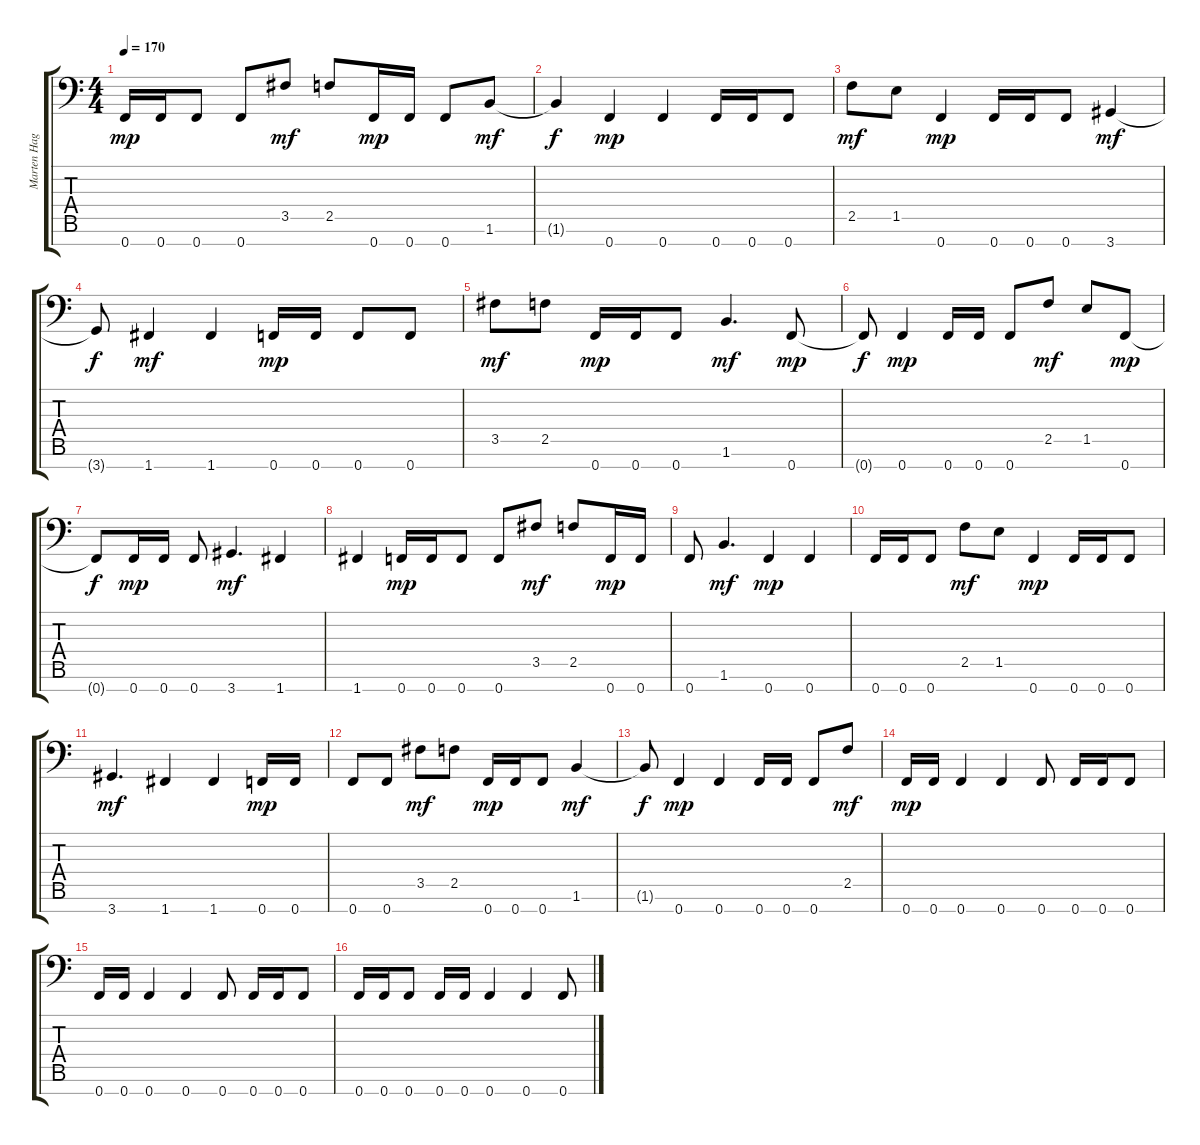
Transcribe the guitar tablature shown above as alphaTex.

\track ("Marten Hagstrom" "Marten Hag") {instrument distortionguitar}
\staff {score tabs}
\tuning (Bb3 F3 Db3 Ab2 Eb2 Bb1 F1) {hide}
\ts (4 4)
\tempo 170
\clef f4
\ks c
0.7.16{dy mp} 0.7.16 0.7.8 0.7.8 3.5.8{dy mf} 2.5.8 0.7.16{dy mp} 0.7.16 0.7.8 1.6.8{dy mf} |
1.6{t}.4{dy f} 0.7.4{dy mp} 0.7.4 0.7.16 0.7.16 0.7.8 |
2.5.8{dy mf} 1.5.8 0.7.4{dy mp} 0.7.16 0.7.16 0.7.8 3.7.4{dy mf} |
3.7{t}.8{dy f} 1.7.4{dy mf} 1.7.4 0.7.16{dy mp} 0.7.16 0.7.8 0.7.8 |
3.5.8{dy mf} 2.5.8 0.7.16{dy mp} 0.7.16 0.7.8 1.6.4{d dy mf} 0.7.8{dy mp} |
0.7{t}.8{dy f} 0.7.4{dy mp} 0.7.16 0.7.16 0.7.8 2.5.8{dy mf} 1.5.8 0.7.8{dy mp} |
0.7{t}.8{dy f} 0.7.16{dy mp} 0.7.16 0.7.8 3.7.4{d dy mf} 1.7.4 |
1.7.4 0.7.16{dy mp} 0.7.16 0.7.8 0.7.8 3.5.8{dy mf} 2.5.8 0.7.16{dy mp} 0.7.16 |
0.7.8 1.6.4{d dy mf} 0.7.4{dy mp} 0.7.4 |
0.7.16 0.7.16 0.7.8 2.5.8{dy mf} 1.5.8 0.7.4{dy mp} 0.7.16 0.7.16 0.7.8 |
3.7.4{d dy mf} 1.7.4 1.7.4 0.7.16{dy mp} 0.7.16 |
0.7.8 0.7.8 3.5.8{dy mf} 2.5.8 0.7.16{dy mp} 0.7.16 0.7.8 1.6.4{dy mf} |
1.6{t}.8{dy f} 0.7.4{dy mp} 0.7.4 0.7.16 0.7.16 0.7.8 2.5.8{dy mf} |
0.7.16{dy mp} 0.7.16 0.7.4 0.7.4 0.7.8 0.7.16 0.7.16 0.7.8 |
0.7.16 0.7.16 0.7.4 0.7.4 0.7.8 0.7.16 0.7.16 0.7.8 |
0.7.16 0.7.16 0.7.8 0.7.16 0.7.16 0.7.4 0.7.4 0.7.8
